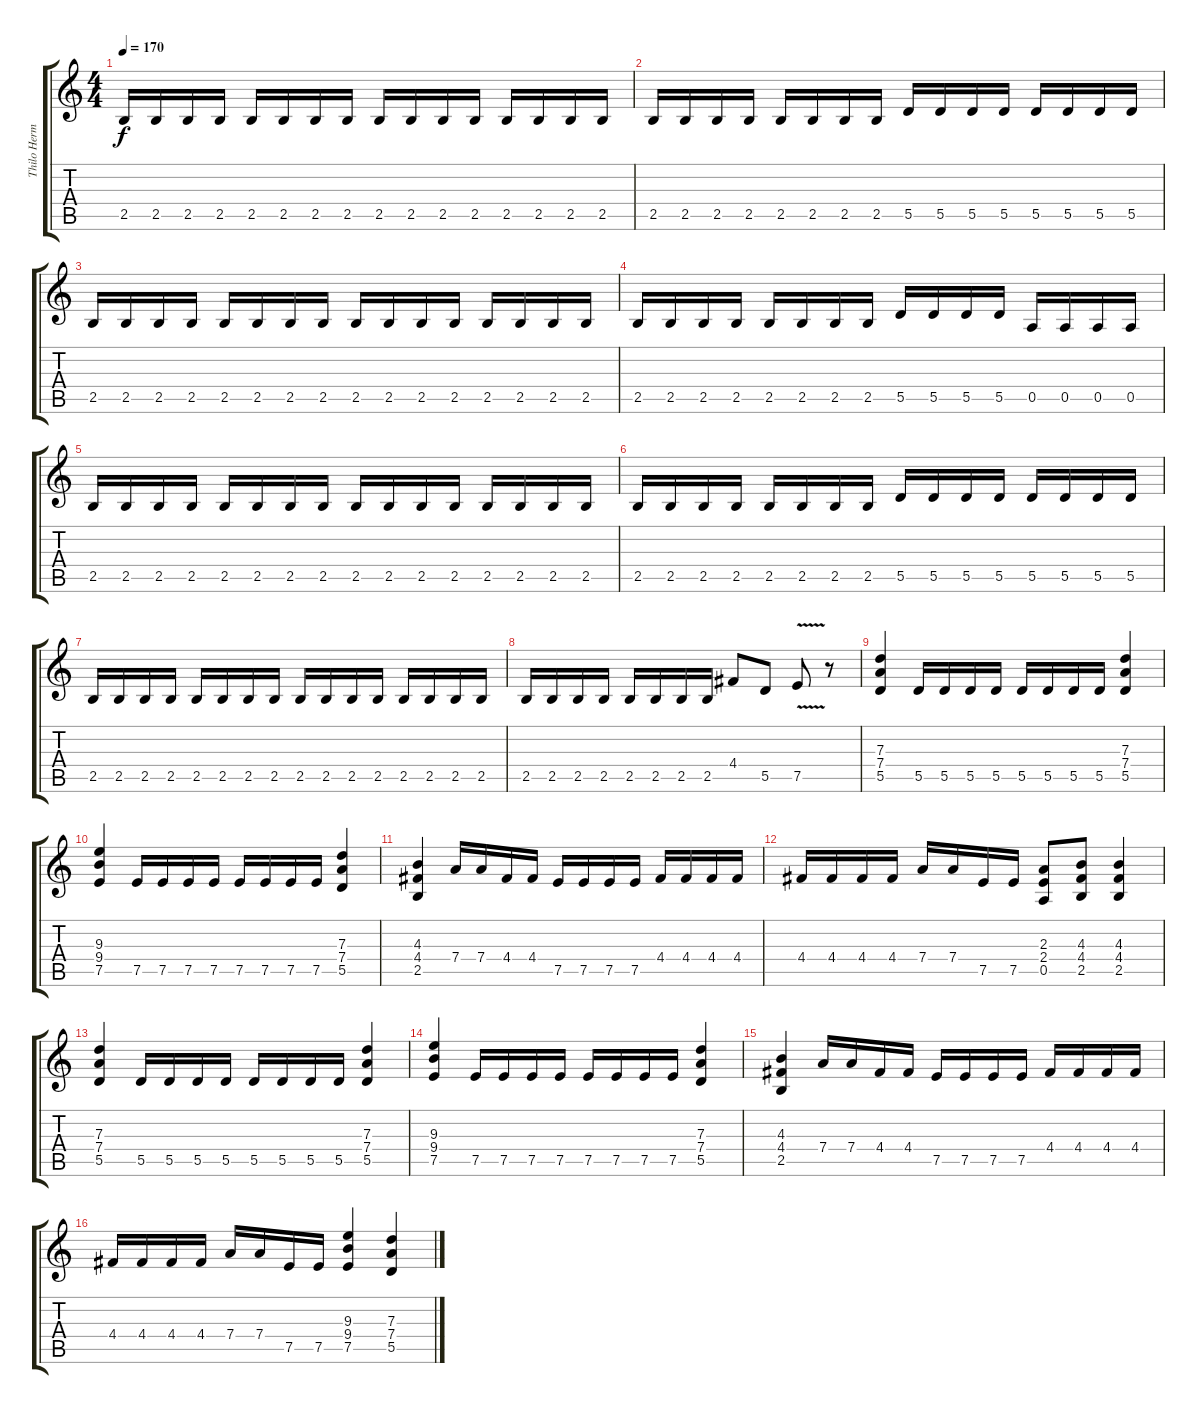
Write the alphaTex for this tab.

\track ("Thilo Hermann" "Thilo Herm") {instrument distortionguitar}
\staff {score tabs}
\tuning (E4 B3 G3 D3 A2 E2) {hide}
\ts (4 4)
\tempo 170
\clef g2
\ks c
2.5.16{dy f} 2.5.16 2.5.16 2.5.16 2.5.16 2.5.16 2.5.16 2.5.16 2.5.16 2.5.16 2.5.16 2.5.16 2.5.16 2.5.16 2.5.16 2.5.16 |
2.5.16 2.5.16 2.5.16 2.5.16 2.5.16 2.5.16 2.5.16 2.5.16 5.5.16 5.5.16 5.5.16 5.5.16 5.5.16 5.5.16 5.5.16 5.5.16 |
2.5.16 2.5.16 2.5.16 2.5.16 2.5.16 2.5.16 2.5.16 2.5.16 2.5.16 2.5.16 2.5.16 2.5.16 2.5.16 2.5.16 2.5.16 2.5.16 |
2.5.16 2.5.16 2.5.16 2.5.16 2.5.16 2.5.16 2.5.16 2.5.16 5.5.16 5.5.16 5.5.16 5.5.16 0.5.16 0.5.16 0.5.16 0.5.16 |
2.5.16 2.5.16 2.5.16 2.5.16 2.5.16 2.5.16 2.5.16 2.5.16 2.5.16 2.5.16 2.5.16 2.5.16 2.5.16 2.5.16 2.5.16 2.5.16 |
2.5.16 2.5.16 2.5.16 2.5.16 2.5.16 2.5.16 2.5.16 2.5.16 5.5.16 5.5.16 5.5.16 5.5.16 5.5.16 5.5.16 5.5.16 5.5.16 |
2.5.16 2.5.16 2.5.16 2.5.16 2.5.16 2.5.16 2.5.16 2.5.16 2.5.16 2.5.16 2.5.16 2.5.16 2.5.16 2.5.16 2.5.16 2.5.16 |
2.5.16 2.5.16 2.5.16 2.5.16 2.5.16 2.5.16 2.5.16 2.5.16 4.4.8 5.5.8 7.5{v}.8 r.8 |
(7.3 7.4 5.5).4 5.5.16 5.5.16 5.5.16 5.5.16 5.5.16 5.5.16 5.5.16 5.5.16 (7.3 7.4 5.5).4 |
(9.3 9.4 7.5).4 7.5.16 7.5.16 7.5.16 7.5.16 7.5.16 7.5.16 7.5.16 7.5.16 (7.3 7.4 5.5).4 |
(4.3 4.4 2.5).4 7.4.16 7.4.16 4.4.16 4.4.16 7.5.16 7.5.16 7.5.16 7.5.16 4.4.16 4.4.16 4.4.16 4.4.16 |
4.4.16 4.4.16 4.4.16 4.4.16 7.4.16 7.4.16 7.5.16 7.5.16 (2.3 2.4 0.5).8 (4.3 4.4 2.5).8 (4.3 4.4 2.5).4 |
(7.3 7.4 5.5).4 5.5.16 5.5.16 5.5.16 5.5.16 5.5.16 5.5.16 5.5.16 5.5.16 (7.3 7.4 5.5).4 |
(9.3 9.4 7.5).4 7.5.16 7.5.16 7.5.16 7.5.16 7.5.16 7.5.16 7.5.16 7.5.16 (7.3 7.4 5.5).4 |
(4.3 4.4 2.5).4 7.4.16 7.4.16 4.4.16 4.4.16 7.5.16 7.5.16 7.5.16 7.5.16 4.4.16 4.4.16 4.4.16 4.4.16 |
4.4.16 4.4.16 4.4.16 4.4.16 7.4.16 7.4.16 7.5.16 7.5.16 (9.3 9.4 7.5).4 (7.3 7.4 5.5).4
